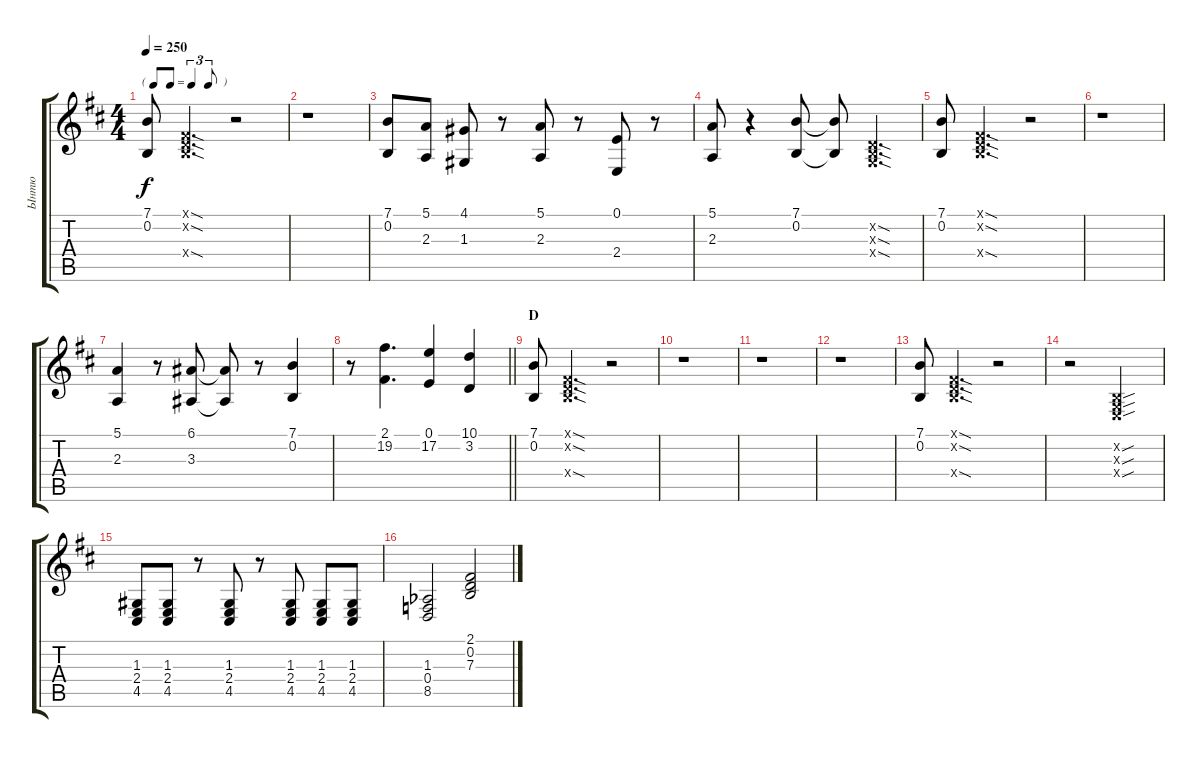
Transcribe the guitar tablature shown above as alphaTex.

\track ("Ынтю" "Ынтю") {instrument drawbarorgan}
\staff {score tabs}
\tuning (E4 B3 G3 D3 A2 E2) {hide}
\ts (4 4)
\tf triplet8th
\tempo 250
\clef g2
\ks d
(7.1 0.2).8{dy f} (2.1{sod x} 0.2{sod x} 12.4{sod x}).4{d} r.2 |
r.1 |
(7.1 0.2).8 (5.1 2.3).8 (4.1 1.3).8 r.8 (5.1 2.3).8 r.8 (0.1 2.4).8 r.8 |
(5.1 2.3).8 r.4 (7.1 0.2).8 (7.1{t} 0.2{t}).8 (0.2{sod x} 0.3{sod x} 12.4{sod x}).4{d} |
(7.1 0.2).8 (2.1{sod x} 0.2{sod x} 12.4{sod x}).4{d} r.2 |
r.1 |
(5.1 2.3).4 r.8 (6.1 3.3).8 (6.1{t} 3.3{t}).8 r.8 (7.1 0.2).4 |
\barLineRight lightlight
r.8 (2.1 19.2).4{d} (0.1 17.2).4 (10.1 3.2).4 |
\section ("" "D")
(7.1 0.2).8 (2.1{sod x} 0.2{sod x} 12.4{sod x}).4{d} r.2 |
r.1 |
r.1 |
r.1 |
(7.1 0.2).8 (2.1{sod x} 0.2{sod x} 12.4{sod x}).4{d} r.2 |
r.2 (0.2{sou x} 0.3{sou x} 2.4{sou x}).2 |
(1.3 2.4 4.5).8 (1.3 2.4 4.5).8 r.8 (1.3 2.4 4.5).8 r.8 (1.3 2.4 4.5).8 (1.3 2.4 4.5).8 (1.3 2.4 4.5).8 |
(1.3{acc b} 0.4 8.5).2 (2.1 0.2 7.3).2
